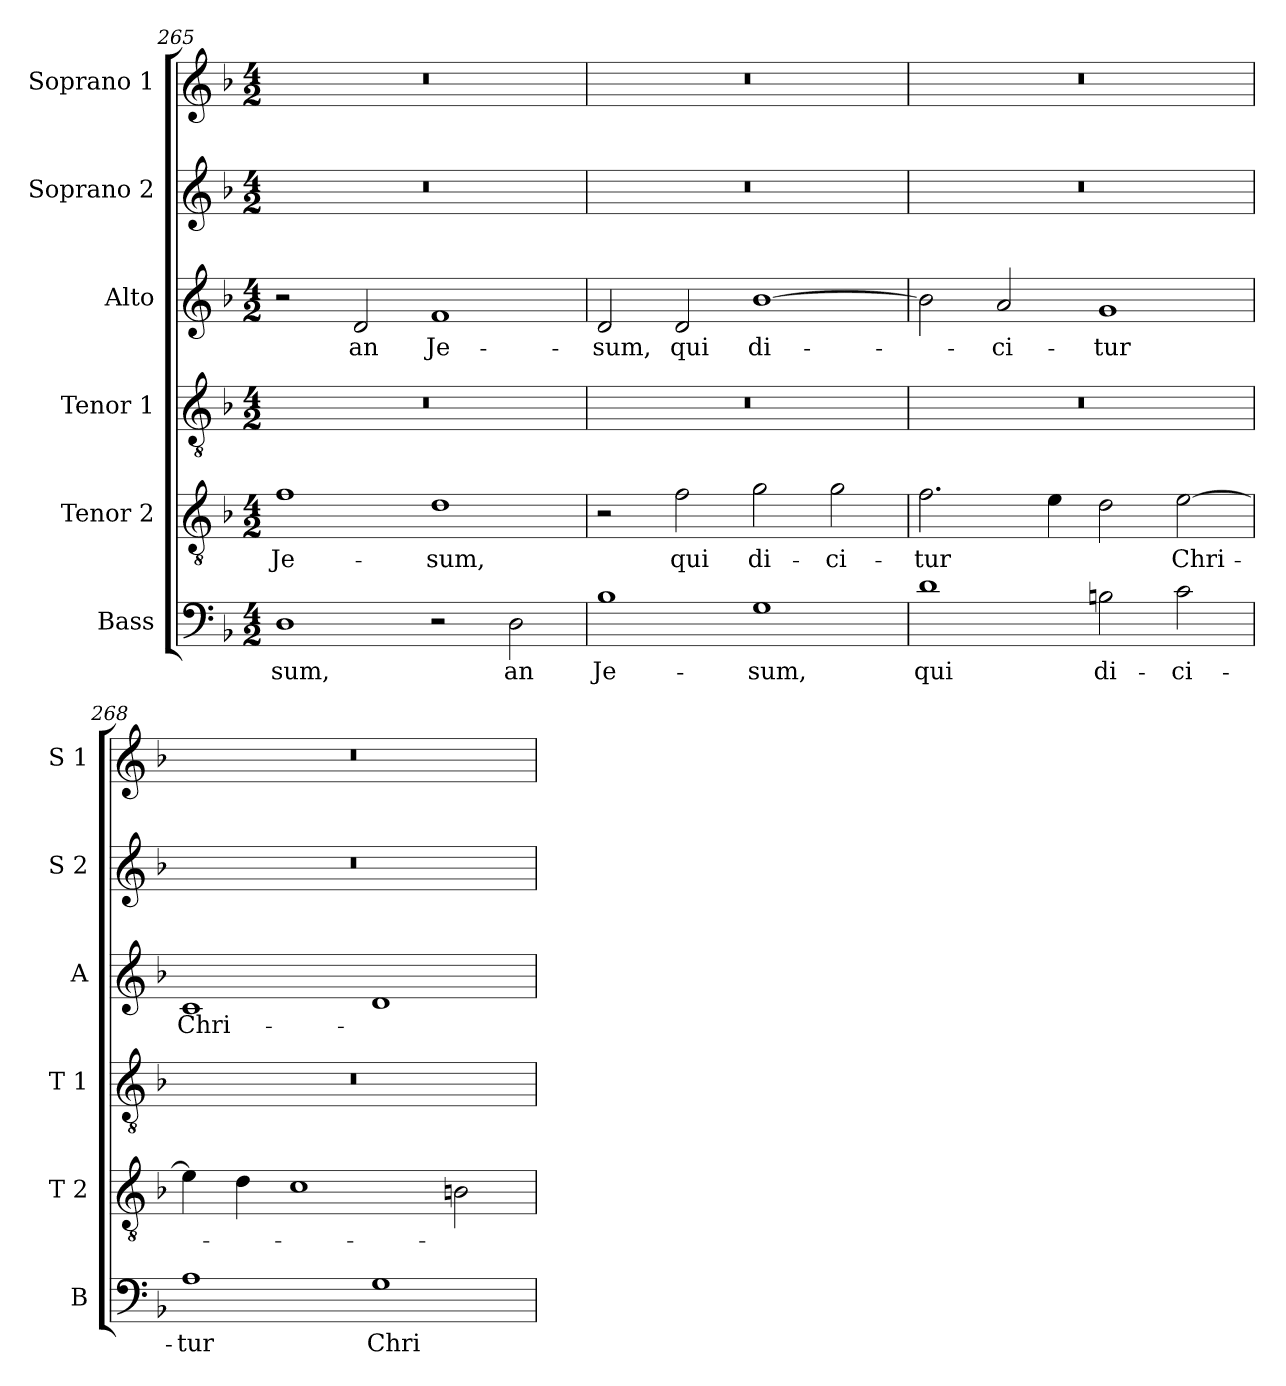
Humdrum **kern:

**kern	**text	**kern	**text	**kern	**kern	**text	**kern	**kern
*part6	*part6	*part5	*part5	*part4	*part3	*part3	*part2	*part1
*staff6	*staff6	*staff5	*staff5	*staff4	*staff3	*staff3	*staff2	*staff1
*I"Bass	*	*I"Tenor 2	*	*I"Tenor 1	*I"Alto	*	*I"Soprano 2	*I"Soprano 1
*I'B	*	*I'T 2	*	*I'T 1	*I'A	*	*I'S 2	*I'S 1
!!LO:PB:g=z
*clefF4	*	*clefGv2	*	*clefGv2	*clefG2	*	*clefG2	*clefG2
*k[b-]	*	*k[b-]	*	*k[b-]	*k[b-]	*	*k[b-]	*k[b-]
*F:	*	*F:	*	*F:	*F:	*	*F:	*F:
*M4/2	*	*M4/2	*	*M4/2	*M4/2	*	*M4/2	*M4/2
=265	=265	=265	=265	=265	=265	=265	=265	=265
!	!LO:LY:b	!	!	!	!	!	!	!
!	!	!	!LO:LY:b	!	!	!	!	!
1D	-sum,	1f	Je-	0r	2r	.	0r	0r
!	!	!	!	!	!	!LO:LY:b	!	!
.	.	.	.	.	2d/	an	.	.
!	!	!	!LO:LY:b	!	!	!	!	!
!	!	!	!	!	!	!LO:LY:b	!	!
2r	.	1d	-sum,	.	1f	Je-	.	.
!	!LO:LY:b	!	!	!	!	!	!	!
2D\	an	.	.	.	.	.	.	.
=266	=266	=266	=266	=266	=266	=266	=266	=266
!	!LO:LY:b	!	!	!	!	!	!	!
!	!	!	!	!	!	!LO:LY:b	!	!
1B-	Je-	2r	.	0r	2d/	-sum,	0r	0r
!	!	!	!LO:LY:b	!	!	!	!	!
!	!	!	!	!	!	!LO:LY:b	!	!
.	.	2f\	qui	.	2d/	qui	.	.
!	!LO:LY:b	!	!	!	!	!	!	!
!	!	!	!LO:LY:b	!	!	!	!	!
!	!	!	!	!	!	!LO:LY:b	!	!
1G	-sum,	2g\	di-	.	[1b-	di-	.	.
!	!	!	!LO:LY:b	!	!	!	!	!
.	.	2g\	-ci-	.	.	.	.	.
=267	=267	=267	=267	=267	=267	=267	=267	=267
!	!LO:LY:b	!	!	!	!	!	!	!
!	!	!	!LO:LY:b	!	!	!	!	!
1d	qui	2.f\	-tur	0r	2b-\]	.	0r	0r
!	!	!	!	!	!	!LO:LY:b	!	!
.	.	.	.	.	2a/	-ci-	.	.
.	.	4e\	.	.	.	.	.	.
!	!LO:LY:b	!	!	!	!	!	!	!
!	!	!	!	!	!	!LO:LY:b	!	!
2Bn\	di-	2d\	.	.	1g	-tur	.	.
!	!LO:LY:b	!	!	!	!	!	!	!
!	!	!	!LO:LY:b	!	!	!	!	!
2c\	-ci-	[2e\	Chri-	.	.	.	.	.
=268	=268	=268	=268	=268	=268	=268	=268	=268
!	!LO:LY:b	!	!	!	!	!	!	!
!	!	!	!	!	!	!LO:LY:b	!	!
1A	-tur	4e\]	.	0r	1c	Chri-	0r	0r
.	.	4d\	.	.	.	.	.	.
.	.	1c	.	.	.	.	.	.
!	!LO:LY:b	!	!	!	!	!	!	!
1G	Chri-	.	.	.	1d	.	.	.
.	.	2Bn\	.	.	.	.	.	.
=	=	=	=	=	=	=	=	=
*-	*-	*-	*-	*-	*-	*-	*-	*-
